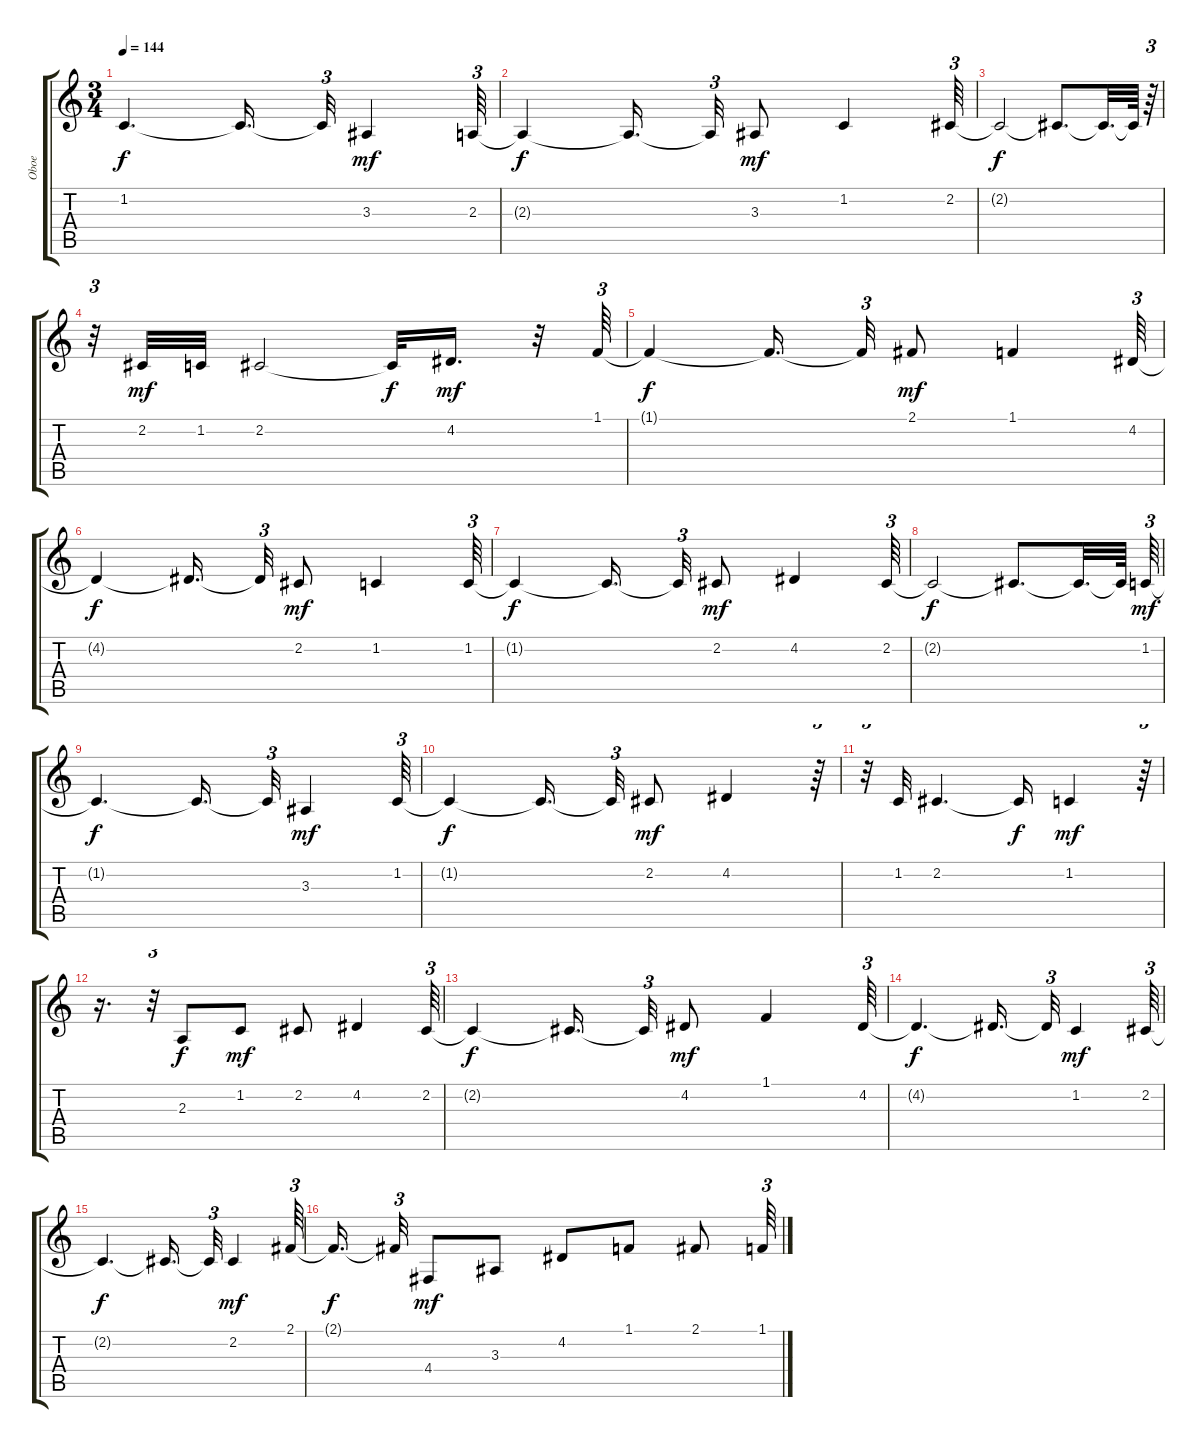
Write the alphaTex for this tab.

\track ("Oboe" "Oboe") {instrument oboe}
\staff {score tabs}
\tuning (E4 B3 G3 D3 A2 E2) {hide}
\ts (3 4)
\tempo 144
\clef g2
\ks c
1.2{t}.4{d dy f} 1.2{t}.16{d} 1.2{t}.32{tu (3 2)} 3.3.4{dy mf} 2.3.64{tu (3 2)} |
2.3{t}.4{dy f} 2.3{t}.16{d beam splitsecondary} 2.3{t}.32{tu (3 2)} 3.3.8{dy mf} 1.2.4 2.2.64{tu (3 2)} |
2.2{t}.2{dy f} 2.2{t}.8{d} 2.2{t}.32{d} 2.2{t}.64 r.64{tu (3 2)} |
r.32{tu (3 2)} 2.2.32{dy mf} 1.2.32 2.2.2 2.2{t}.32{dy f} 4.2.16{d dy mf} r.32 1.1.64{tu (3 2)} |
1.1{t}.4{dy f} 1.1{t}.16{d beam splitsecondary} 1.1{t}.32{tu (3 2)} 2.1.8{dy mf} 1.1.4 4.2.64{tu (3 2)} |
4.2{t}.4{dy f} 4.2{t}.16{d beam splitsecondary} 4.2{t}.32{tu (3 2)} 2.2.8{dy mf} 1.2.4 1.2.64{tu (3 2)} |
1.2{t}.4{dy f} 1.2{t}.16{d beam splitsecondary} 1.2{t}.32{tu (3 2)} 2.2.8{dy mf} 4.2.4 2.2.64{tu (3 2)} |
2.2{t}.2{dy f} 2.2{t}.8{d} 2.2{t}.32{d} 2.2{t}.64 1.2.64{tu (3 2) dy mf} |
1.2{t}.4{d dy f} 1.2{t}.16{d} 1.2{t}.32{tu (3 2)} 3.3.4{dy mf} 1.2.64{tu (3 2)} |
1.2{t}.4{dy f} 1.2{t}.16{d beam splitsecondary} 1.2{t}.32{tu (3 2)} 2.2.8{dy mf} 4.2.4 r.64{tu (3 2)} |
r.32{tu (3 2)} 1.2.32 2.2.4{d} 2.2{t}.16{dy f} 1.2.4{dy mf} r.64{tu (3 2)} |
r.16{d} r.32{tu (3 2)} 2.3.8{dy f} 1.2.8{dy mf} 2.2.8 4.2.4 2.2.64{tu (3 2)} |
2.2{t}.4{dy f} 2.2{t}.16{d beam splitsecondary} 2.2{t}.32{tu (3 2)} 4.2.8{dy mf} 1.1.4 4.2.64{tu (3 2)} |
4.2{t}.4{d dy f} 4.2{t}.16{d} 4.2{t}.32{tu (3 2)} 1.2.4{dy mf} 2.2.64{tu (3 2)} |
2.2{t}.4{d dy f} 2.2{t}.16{d} 2.2{t}.32{tu (3 2)} 2.2.4{dy mf} 2.1.64{tu (3 2)} |
2.1{t}.16{d dy f beam splitsecondary} 2.1{t}.32{tu (3 2)} 4.4.8{dy mf} 3.3.8 4.2.8 1.1.8 2.1.8 1.1.64{tu (3 2)}
